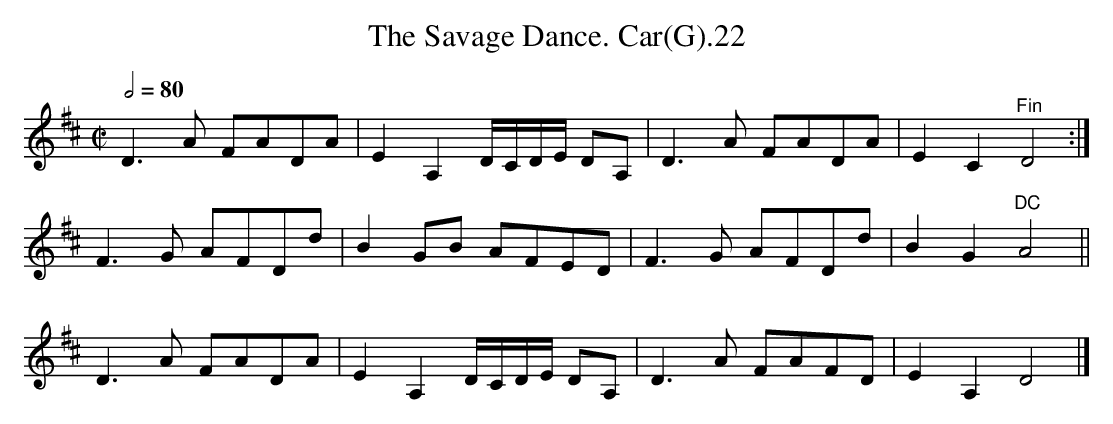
X:1
T:Savage Dance. Car(G).22, The
M:C|
L:1/8
Q:1/2=80
K:D
D3A FADA|E2A,2 D/C/D/E/ DA,|D3A FADA|E2C2 "^Fin"D4:|
F3G AFDd|B2GB AFED|F3G AFDd|B2G2 "^DC"A4||
D3A FADA|E2A,2 D/C/D/E/ DA,|D3A FAFD|E2A,2 D4|]
